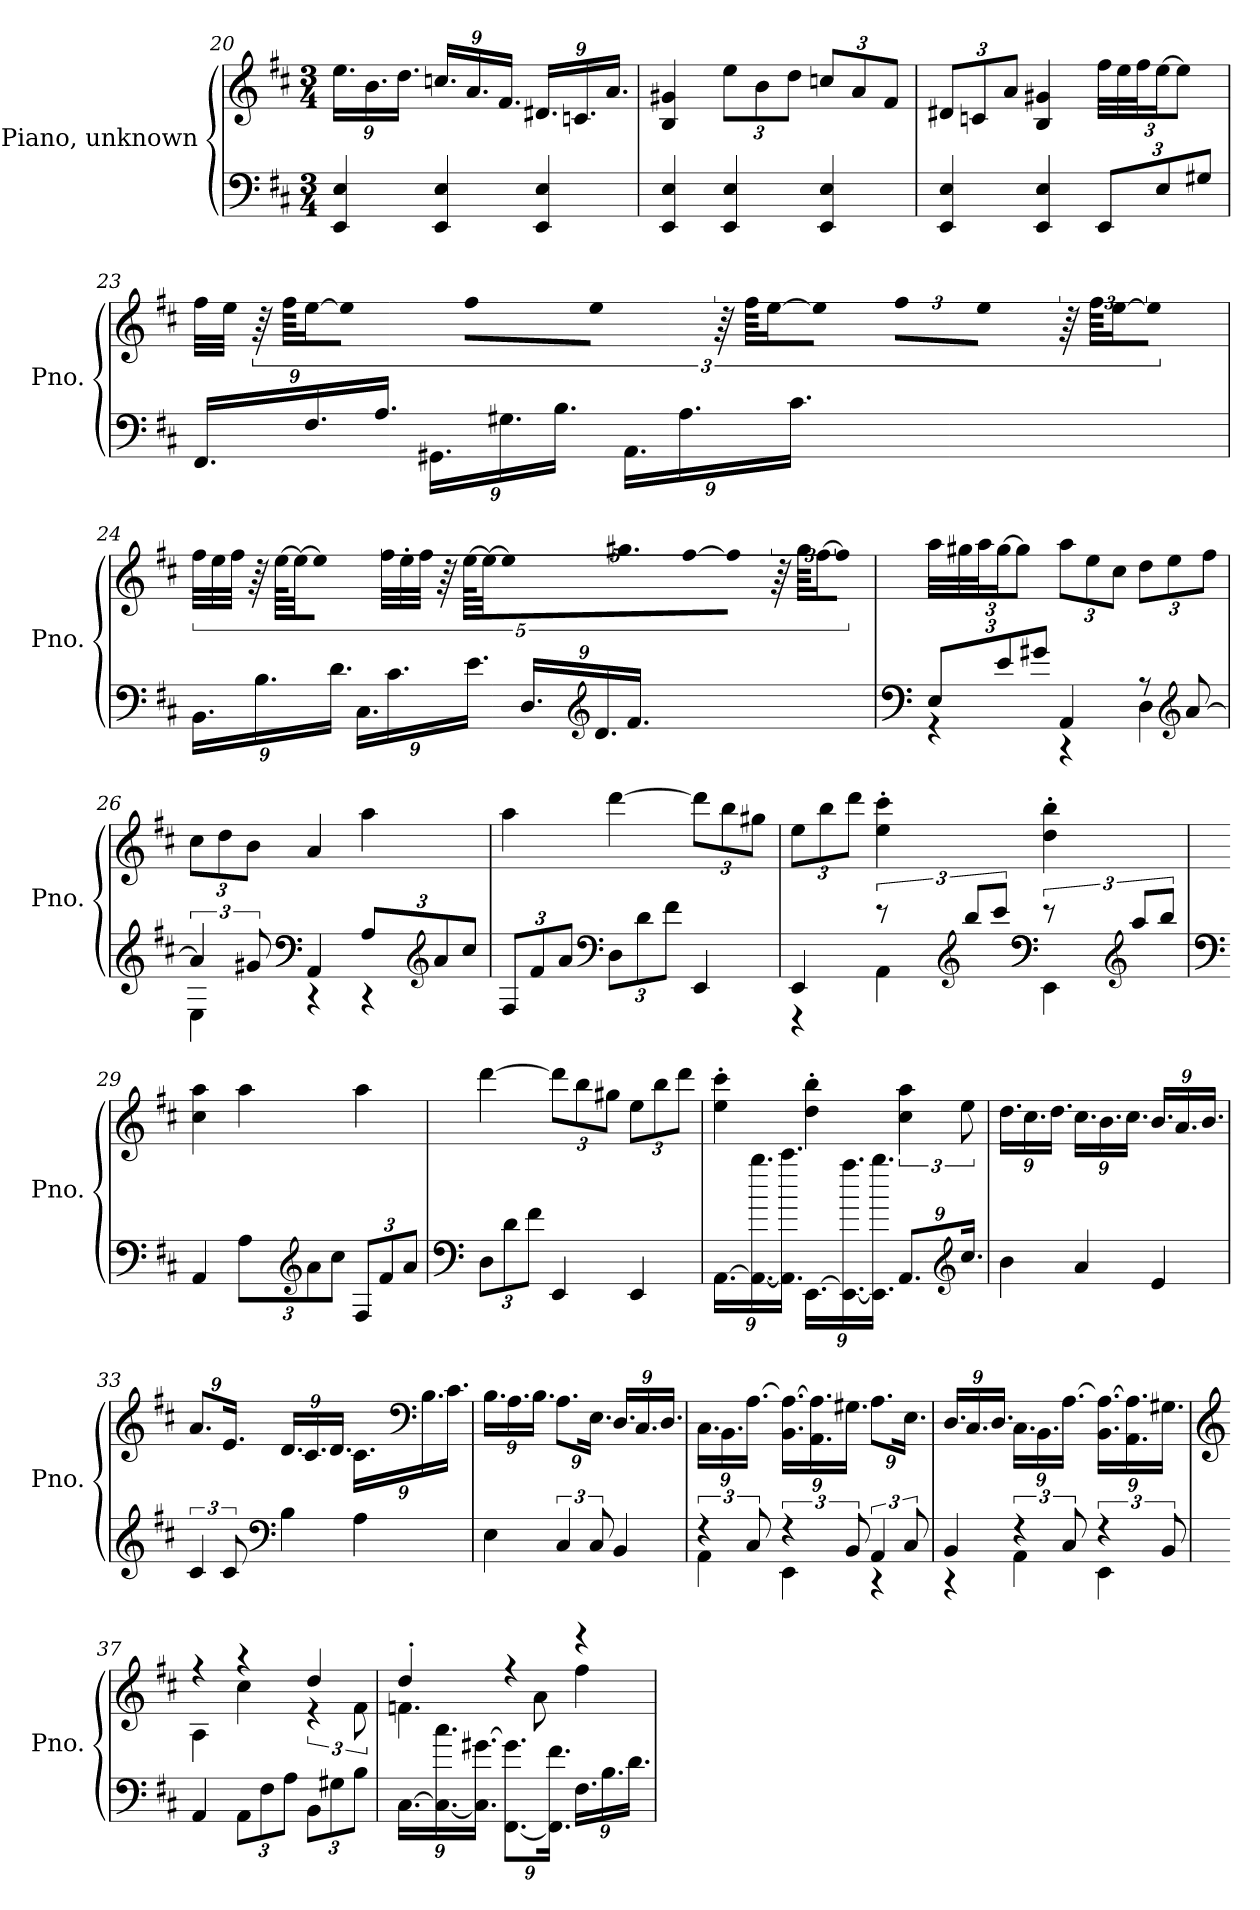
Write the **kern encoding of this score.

**kern	**kern
*part1	*part1
*staff2	*staff1
*I"Piano, unknown	*
*I'Pno.	*
*clefF4	*clefG2
*k[f#c#]	*k[f#c#]
*M3/4	*M3/4
*	*Xbrackettup
=20	=20
4EE/ 4E/	18.ee\LL
.	18.b\
.	18.dd\JJ
4EE/ 4E/	18.ccn/LL
.	18.a/
.	18.f#/JJ
4EE/ 4E/	18.d#X/LL
.	18.cn/
.	18.a/JJ
=21	=21
4EE/ 4E/	4B/ 4g#X/
4EE/ 4E/	12ee\L
.	12b\
.	12dd\J
4EE/ 4E/	12ccn/L
.	12a/
.	12f#/J
!!LO:LB:g=z
=22	=22
4EE/ 4E/	12d#X/L
.	12cn/
.	12a/J
4EE/ 4E/	4B/ 4g#X/
*Xbrackettup	*
12EE/L	32ff#\LLL
.	32ee\
.	48ff#\J
12E/	[24ee\J
.	8ee\J]
12G#X/J	.
=23	=23
18.FF#/LL	32ff#\LLL
.	32ee\JJJ
*	*brackettup
.	96r
.	96ff#\KKLL
18.F#/	[24ee\J
.	8ee\J]
18.A/JJ	.
18.GG#X\LL	32ff#\LLL
.	32ee\JJJ
.	96r
.	96ff#\KKLL
18.G#X\	[24ee\J
.	8ee\J]
18.B\JJ	.
18.AA\LL	32ff#\LLL
.	32ee\JJJ
.	96r
.	96ff#\KKLL
18.A\	[24ee\J
.	8ee\J]
18.c#\JJ	.
!!LO:LB:g=z
=24	=24
18.BB\LL	40ff#\LLL
.	40ee\
.	40ff#\JJJ
.	80r
18.B\	.
.	[80ee\KLLL
.	40ee\JJ_
.	8ee\J]
18.d\JJ	.
18.C#\LL	40ff#\LLL
.	40ee'\
.	40ff#\JJJ
.	80r
18.c#\	.
.	[80ee\KLLL
.	40ee\JJ_
.	8ee\]
18.e\JJ	.
18.D/LL	64.gg#X\LLL
.	[128ff#\JK
.	32ff#\JJJ]
.	96r
.	96gg#\KKLL
*clefG2	*
18.d/	[24ff#\J
.	8ff#\J]
18.f#/JJ	.
=25	=25
*clefF4	*
*^	*
12E/L	4r	32aa\LLL
.	.	32gg#X\
*	*	*Xbrackettup
.	.	48aa\J
12e/	.	[24gg#\J
.	.	8gg#\J]
12g#X/J	.	.
4AA/	4r	12aa\L
.	.	12ee\
.	.	12cc#\J
8r	4D\	12dd\L
.	.	12ee\
*clefG2	*	*
[8a/	.	.
.	.	12ff#\J
!!LO:LB:g=z
=26	=26	=26
*brackettup	*	*
6a/]	4E\	12cc#\L
.	.	12dd\
12g#X/	.	12b\J
*clefF4	*	*
4AA/	4r	4a/
*Xbrackettup	*	*
12A/L	4r	4aa\
*clefG2	*	*
12a/	.	.
12cc#/J	.	.
*v	*v	*
=27	=27
12F#/L	4aa\
12f#/	.
12a/J	.
*clefF4	*
12D\L	[4ddd\
12d\	.
12f#\J	.
4EE/	12ddd\L]
.	12bb\
.	12gg#X\J
=28	=28
*^	*
4EE/	4r	12ee\L
.	.	12bb\
.	.	12ddd\J
*brackettup	*	*
12r	4AA\	4ee\' 4ccc#\'
*clefG2	*	*
12bb/L	.	.
12ccc#/J	.	.
*clefF4	*	*
12r	4EE\	4dd\' 4bb\'
*clefG2	*	*
12aa/L	.	.
12bb/J	.	.
*v	*v	*
!!LO:LB:g=z
=29	=29
*clefF4	*
4AA/	4cc#\ 4aa\
*Xbrackettup	*
12A\L	4aa\
*clefG2	*
12a\	.
12cc#\J	.
12F#/L	4aa\
12f#/	.
12a/J	.
=30	=30
*clefF4	*
12D\L	[4ddd\
12d\	.
12f#\J	.
4EE/	12ddd\L]
.	12bb\
.	12gg#X\J
4EE/	12ee\L
.	12bb\
.	12ddd\J
=31	=31
[18.AA\LL	4ee\' 4ccc#\'
18.AA\_ 18.bb\	.
18.AA\] 18.ccc#\JJ	.
[18.EE\LL	4dd\' 4bb\'
18.EE\_ 18.aa\	.
18.EE\] 18.bb\JJ	.
*	*brackettup
9.AA/L	6cc#\ 6aa\
*clefG2	*
18.cc#/Jk	12ee\
!!LO:PB:g=z
=32	=32
*	*Xbrackettup
4b\	18.dd\LL
.	18.cc#\
.	18.dd\JJ
4a/	18.cc#\LL
.	18.b\
.	18.cc#\JJ
4e/	18.b/LL
.	18.a/
.	18.b/JJ
=33	=33
*brackettup	*
6c#/	9.a/L
12c#/	18.e/Jk
*clefF4	*
4B\	18.d/LL
.	18.c#/
.	18.d/JJ
4A\	18.c#\LL
*	*clefF4
.	18.B\
.	18.c#\JJ
=34	=34
4E\	18.B\LL
.	18.A\
.	18.B\JJ
6C#/	9.A\L
12C#/	18.E\Jk
4BB/	18.D/LL
.	18.C#/
.	18.D/JJ
!!LO:LB:g=z
=35	=35
*^	*
6r	4AA\	18.C#\LL
.	.	18.BB\
12C#/	.	[18.A\JJ
6r	4EE\	18.BB\ 18.A\_LL
.	.	18.AA\ 18.A\]
12BB/	.	18.G#X\JJ
6AA/	4r	9.A\L
12C#/	.	18.E\Jk
=36	=36	=36
4BB/	4r	18.D/LL
.	.	18.C#/
.	.	18.D/JJ
6r	4AA\	18.C#\LL
.	.	18.BB\
12C#/	.	[18.A\JJ
6r	4EE\	18.BB\ 18.A\_LL
.	.	18.AA\ 18.A\]
12BB/	.	18.G#X\JJ
*v	*v	*
=37	=37
*	*clefG2
*	*^
4AA/	4r	4A\
*Xbrackettup	*	*
12AA\L	4r	4cc#\
12F#\	.	.
12A\J	.	.
*	*	*brackettup
12BB\L	4dd/	6r
12G#X\	.	.
12B\J	.	12f#\
!!LO:LB:g=z	!!
=38	=38	=38
[18.C#\LL	4dd'/	4.fn\
18.C#\_ 18.cc#\	.	.
18.C#\] [18.g#X\JJ	.	.
[9.FF#\ 9.g#\]L	4r	.
.	.	8a\
18.FF#\] 18.f#\Jk	.	.
18.F#\LL	4r	4ff#\
18.B\	.	.
18.d\JJ	.	.
*	*v	*v
=	=
*-	*-
